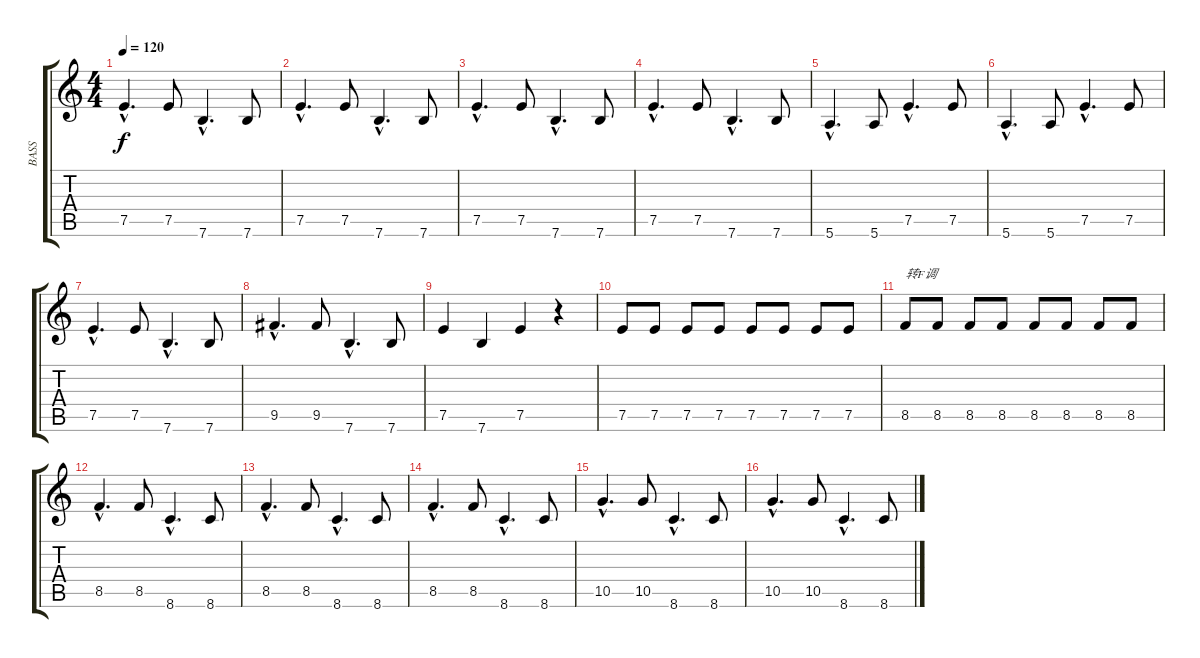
\track ("BASS" "BASS") {instrument electricbassfinger}
\staff {score tabs}
\tuning (E4 B3 G3 D3 A2 E2) {hide}
\ts (4 4)
\tempo 120
\clef g2
\ks c
7.5{hac}.4{d dy f} 7.5.8 7.6{hac}.4{d} 7.6.8 |
7.5{hac}.4{d} 7.5.8 7.6{hac}.4{d} 7.6.8 |
7.5{hac}.4{d} 7.5.8 7.6{hac}.4{d} 7.6.8 |
7.5{hac}.4{d} 7.5.8 7.6{hac}.4{d} 7.6.8 |
5.6{hac}.4{d} 5.6.8 7.5{hac}.4{d} 7.5.8 |
5.6{hac}.4{d} 5.6.8 7.5{hac}.4{d} 7.5.8 |
7.5{hac}.4{d} 7.5.8 7.6{hac}.4{d} 7.6.8 |
9.5{hac}.4{d} 9.5.8 7.6{hac}.4{d} 7.6.8 |
7.5.4 7.6.4 7.5.4 r.4 |
7.5.8 7.5.8 7.5.8 7.5.8 7.5.8 7.5.8 7.5.8 7.5.8 |
8.5.8{txt "转F调"} 8.5.8 8.5.8 8.5.8 8.5.8 8.5.8 8.5.8 8.5.8 |
8.5{hac}.4{d} 8.5.8 8.6{hac}.4{d} 8.6.8 |
8.5{hac}.4{d} 8.5.8 8.6{hac}.4{d} 8.6.8 |
8.5{hac}.4{d} 8.5.8 8.6{hac}.4{d} 8.6.8 |
10.5{hac}.4{d} 10.5.8 8.6{hac}.4{d} 8.6.8 |
10.5{hac}.4{d} 10.5.8 8.6{hac}.4{d} 8.6.8
